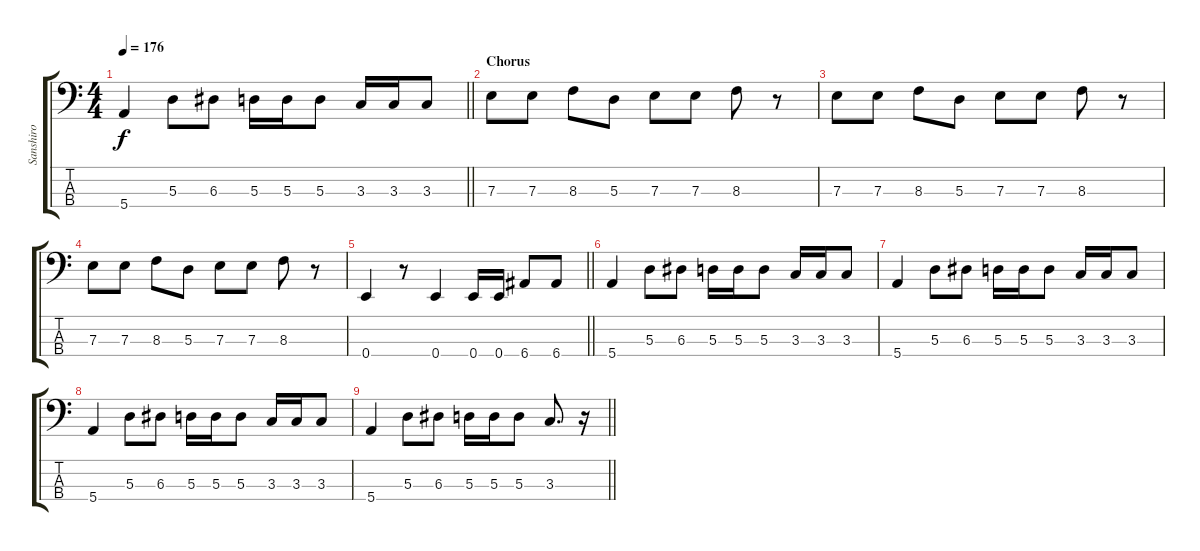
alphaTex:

\track ("Sanshiro" "Sanshiro") {instrument electricbasspick}
\staff {score tabs}
\tuning (G2 D2 A1 E1) {hide}
\ts (4 4)
\tempo 176
\clef f4
\barLineRight lightlight
\ks c
5.4.4{dy f} 5.3.8 6.3.8 5.3.16 5.3.16 5.3.8 3.3.16 3.3.16 3.3.8 |
\section ("" "Chorus")
7.3.8 7.3.8 8.3.8 5.3.8 7.3.8 7.3.8 8.3.8 r.8 |
7.3.8 7.3.8 8.3.8 5.3.8 7.3.8 7.3.8 8.3.8 r.8 |
7.3.8 7.3.8 8.3.8 5.3.8 7.3.8 7.3.8 8.3.8 r.8 |
\barLineRight lightlight
0.4.4 r.8 0.4.4 0.4.16 0.4.16 6.4.8 6.4.8 |
\section ("" "")
5.4.4 5.3.8 6.3.8 5.3.16 5.3.16 5.3.8 3.3.16 3.3.16 3.3.8 |
5.4.4 5.3.8 6.3.8 5.3.16 5.3.16 5.3.8 3.3.16 3.3.16 3.3.8 |
5.4.4 5.3.8 6.3.8 5.3.16 5.3.16 5.3.8 3.3.16 3.3.16 3.3.8 |
\barLineRight lightlight
5.4.4 5.3.8 6.3.8 5.3.16 5.3.16 5.3.8 3.3.8{d} r.16
